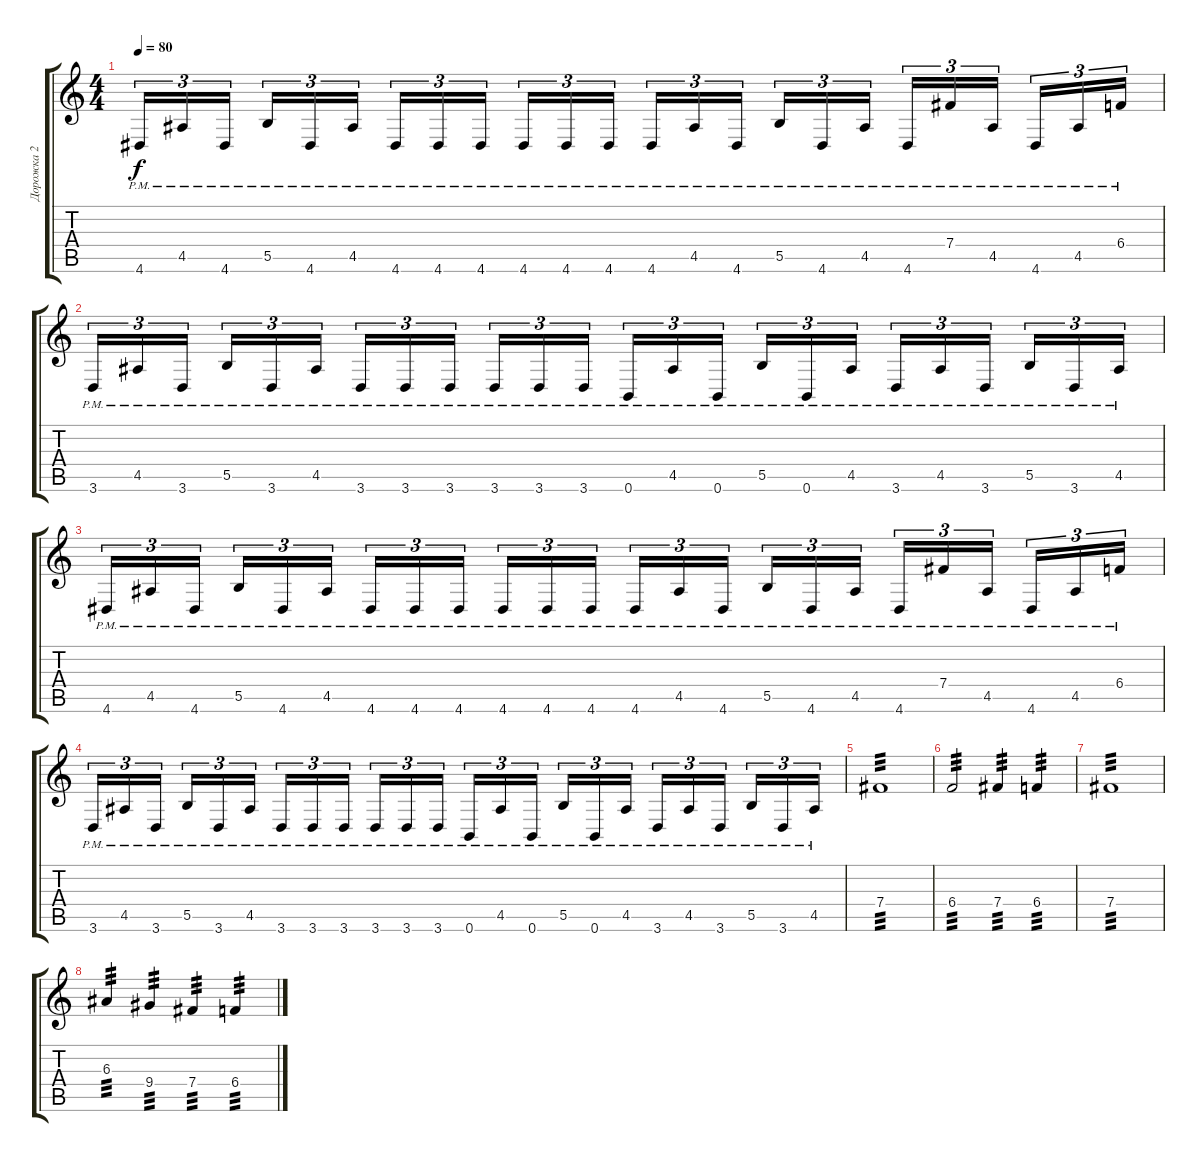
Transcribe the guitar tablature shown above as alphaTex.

\track ("Дорожка 2" "Дорожка 2") {instrument distortionguitar}
\staff {score tabs}
\tuning (Db4 Ab3 E3 B2 Gb2 B1) {hide}
\ts (4 4)
\tempo 80
\clef g2
\ks c
4.6{pm}.16{tu (3 2) dy f} 4.5{pm}.16{tu (3 2)} 4.6{pm}.16{tu (3 2) beam splitsecondary} 5.5{pm}.16{tu (3 2)} 4.6{pm}.16{tu (3 2)} 4.5{pm}.16{tu (3 2)} 4.6{pm}.16{tu (3 2)} 4.6{pm}.16{tu (3 2)} 4.6{pm}.16{tu (3 2) beam splitsecondary} 4.6{pm}.16{tu (3 2)} 4.6{pm}.16{tu (3 2)} 4.6{pm}.16{tu (3 2)} 4.6{pm}.16{tu (3 2)} 4.5{pm}.16{tu (3 2)} 4.6{pm}.16{tu (3 2) beam splitsecondary} 5.5{pm}.16{tu (3 2)} 4.6{pm}.16{tu (3 2)} 4.5{pm}.16{tu (3 2)} 4.6{pm}.16{tu (3 2)} 7.4{pm}.16{tu (3 2)} 4.5{pm}.16{tu (3 2) beam splitsecondary} 4.6{pm}.16{tu (3 2)} 4.5{pm}.16{tu (3 2)} 6.4{pm}.16{tu (3 2)} |
3.6{pm}.16{tu (3 2)} 4.5{pm}.16{tu (3 2)} 3.6{pm}.16{tu (3 2) beam splitsecondary} 5.5{pm}.16{tu (3 2)} 3.6{pm}.16{tu (3 2)} 4.5{pm}.16{tu (3 2)} 3.6{pm}.16{tu (3 2)} 3.6{pm}.16{tu (3 2)} 3.6{pm}.16{tu (3 2) beam splitsecondary} 3.6{pm}.16{tu (3 2)} 3.6{pm}.16{tu (3 2)} 3.6{pm}.16{tu (3 2)} 0.6{pm}.16{tu (3 2)} 4.5{pm}.16{tu (3 2)} 0.6{pm}.16{tu (3 2) beam splitsecondary} 5.5{pm}.16{tu (3 2)} 0.6{pm}.16{tu (3 2)} 4.5{pm}.16{tu (3 2)} 3.6{pm}.16{tu (3 2)} 4.5{pm}.16{tu (3 2)} 3.6{pm}.16{tu (3 2) beam splitsecondary} 5.5{pm}.16{tu (3 2)} 3.6{pm}.16{tu (3 2)} 4.5{pm}.16{tu (3 2)} |
4.6{pm}.16{tu (3 2)} 4.5{pm}.16{tu (3 2)} 4.6{pm}.16{tu (3 2) beam splitsecondary} 5.5{pm}.16{tu (3 2)} 4.6{pm}.16{tu (3 2)} 4.5{pm}.16{tu (3 2)} 4.6{pm}.16{tu (3 2)} 4.6{pm}.16{tu (3 2)} 4.6{pm}.16{tu (3 2) beam splitsecondary} 4.6{pm}.16{tu (3 2)} 4.6{pm}.16{tu (3 2)} 4.6{pm}.16{tu (3 2)} 4.6{pm}.16{tu (3 2)} 4.5{pm}.16{tu (3 2)} 4.6{pm}.16{tu (3 2) beam splitsecondary} 5.5{pm}.16{tu (3 2)} 4.6{pm}.16{tu (3 2)} 4.5{pm}.16{tu (3 2)} 4.6{pm}.16{tu (3 2)} 7.4{pm}.16{tu (3 2)} 4.5{pm}.16{tu (3 2) beam splitsecondary} 4.6{pm}.16{tu (3 2)} 4.5{pm}.16{tu (3 2)} 6.4{pm}.16{tu (3 2)} |
3.6{pm}.16{tu (3 2)} 4.5{pm}.16{tu (3 2)} 3.6{pm}.16{tu (3 2) beam splitsecondary} 5.5{pm}.16{tu (3 2)} 3.6{pm}.16{tu (3 2)} 4.5{pm}.16{tu (3 2)} 3.6{pm}.16{tu (3 2)} 3.6{pm}.16{tu (3 2)} 3.6{pm}.16{tu (3 2) beam splitsecondary} 3.6{pm}.16{tu (3 2)} 3.6{pm}.16{tu (3 2)} 3.6{pm}.16{tu (3 2)} 0.6{pm}.16{tu (3 2)} 4.5{pm}.16{tu (3 2)} 0.6{pm}.16{tu (3 2) beam splitsecondary} 5.5{pm}.16{tu (3 2)} 0.6{pm}.16{tu (3 2)} 4.5{pm}.16{tu (3 2)} 3.6{pm}.16{tu (3 2)} 4.5{pm}.16{tu (3 2)} 3.6{pm}.16{tu (3 2) beam splitsecondary} 5.5{pm}.16{tu (3 2)} 3.6{pm}.16{tu (3 2)} 4.5{pm}.16{tu (3 2)} |
7.4.1{tp 3} |
6.4.2{tp 3} 7.4.4{tp 3} 6.4.4{tp 3} |
7.4.1{tp 3} |
6.3.4{tp 3} 9.4.4{tp 3} 7.4.4{tp 3} 6.4.4{tp 3}
